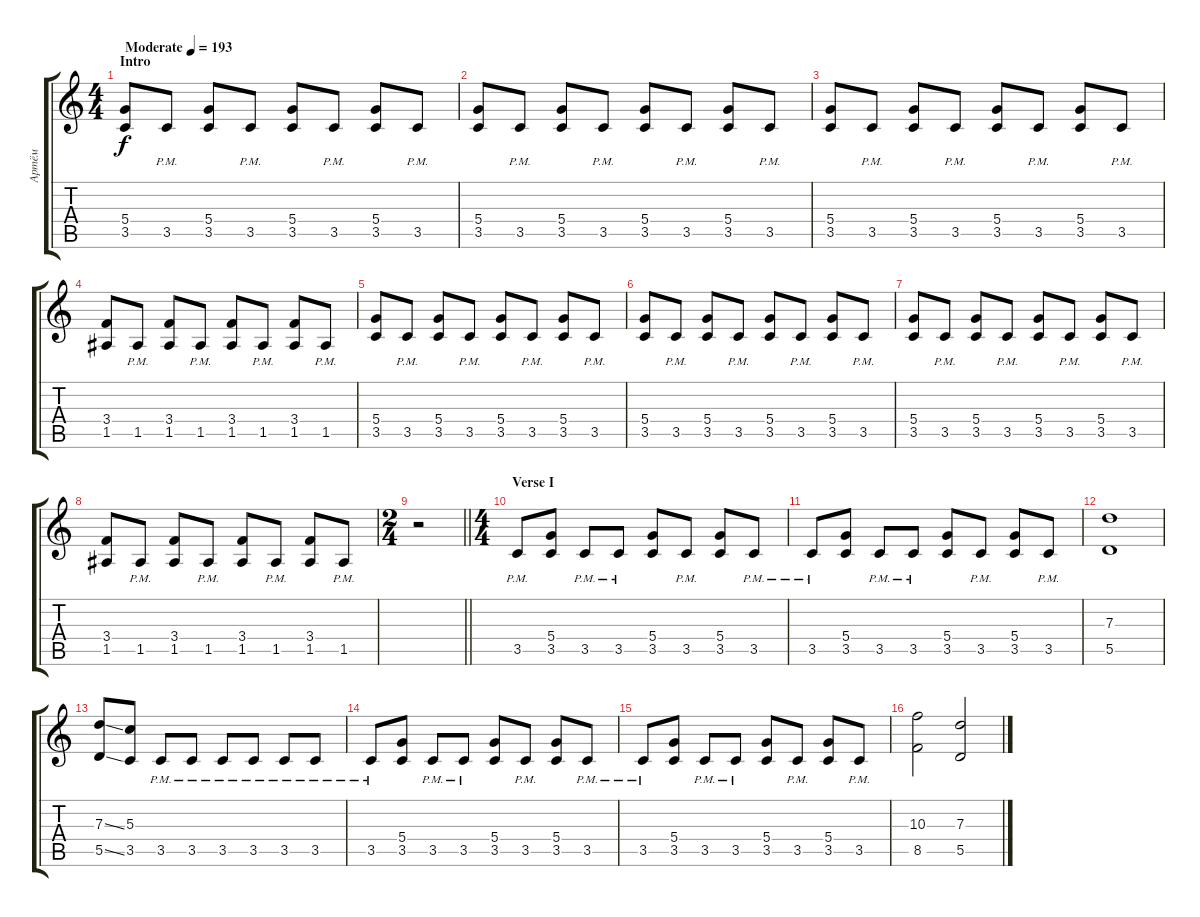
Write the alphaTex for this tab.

\track ("Артём" "Артём") {instrument overdrivenguitar}
\staff {score tabs}
\tuning (E4 B3 G3 D3 A2 E2) {hide}
\ts (4 4)
\section ("" "Intro")
\tempo (193 "Moderate")
\clef g2
\ks c
(5.4 3.5).8{dy f instrument overdrivenguitar} 3.5{pm}.8 (5.4 3.5).8 3.5{pm}.8 (5.4 3.5).8 3.5{pm}.8 (5.4 3.5).8 3.5{pm}.8 |
(5.4 3.5).8 3.5{pm}.8 (5.4 3.5).8 3.5{pm}.8 (5.4 3.5).8 3.5{pm}.8 (5.4 3.5).8 3.5{pm}.8 |
(5.4 3.5).8 3.5{pm}.8 (5.4 3.5).8 3.5{pm}.8 (5.4 3.5).8 3.5{pm}.8 (5.4 3.5).8 3.5{pm}.8 |
(3.4 1.5).8 1.5{pm}.8 (3.4 1.5).8 1.5{pm}.8 (3.4 1.5).8 1.5{pm}.8 (3.4 1.5).8 1.5{pm}.8 |
(5.4 3.5).8 3.5{pm}.8 (5.4 3.5).8 3.5{pm}.8 (5.4 3.5).8 3.5{pm}.8 (5.4 3.5).8 3.5{pm}.8 |
(5.4 3.5).8 3.5{pm}.8 (5.4 3.5).8 3.5{pm}.8 (5.4 3.5).8 3.5{pm}.8 (5.4 3.5).8 3.5{pm}.8 |
(5.4 3.5).8 3.5{pm}.8 (5.4 3.5).8 3.5{pm}.8 (5.4 3.5).8 3.5{pm}.8 (5.4 3.5).8 3.5{pm}.8 |
(3.4 1.5).8 1.5{pm}.8 (3.4 1.5).8 1.5{pm}.8 (3.4 1.5).8 1.5{pm}.8 (3.4 1.5).8 1.5{pm}.8 |
\ts (2 4)
\barLineRight lightlight
r.2 |
\ts (4 4)
\section ("" "Verse I")
3.5{pm}.8 (5.4 3.5).8 3.5{pm}.8 3.5{pm}.8 (5.4 3.5).8 3.5{pm}.8 (5.4 3.5).8 3.5{pm}.8 |
3.5{pm}.8 (5.4 3.5).8 3.5{pm}.8 3.5{pm}.8 (5.4 3.5).8 3.5{pm}.8 (5.4 3.5).8 3.5{pm}.8 |
(7.3 5.5).1 |
(7.3{ss} 5.5{ss}).8 (5.3 3.5).8 3.5{pm}.8 3.5{pm}.8 3.5{pm}.8 3.5{pm}.8 3.5{pm}.8 3.5{pm}.8 |
3.5{pm}.8 (5.4 3.5).8 3.5{pm}.8 3.5{pm}.8 (5.4 3.5).8 3.5{pm}.8 (5.4 3.5).8 3.5{pm}.8 |
3.5{pm}.8 (5.4 3.5).8 3.5{pm}.8 3.5{pm}.8 (5.4 3.5).8 3.5{pm}.8 (5.4 3.5).8 3.5{pm}.8 |
(10.3 8.5).2 (7.3 5.5).2
